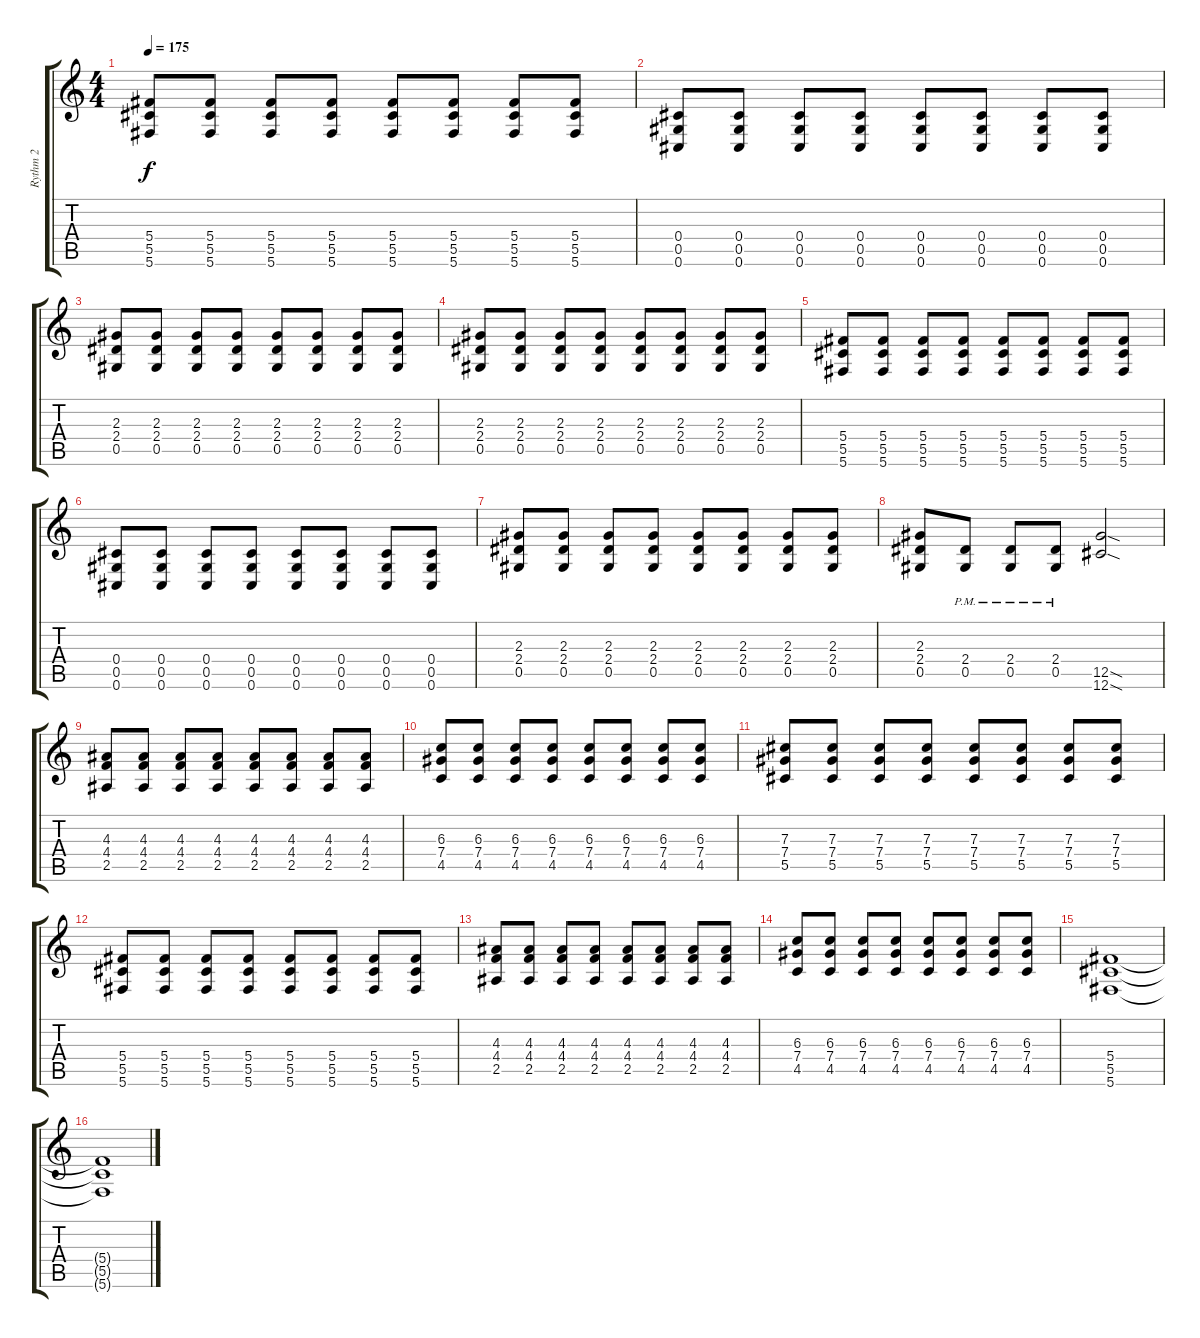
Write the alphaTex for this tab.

\track ("Rythm 2" "Rythm 2") {instrument distortionguitar}
\staff {score tabs}
\tuning (Eb4 Bb3 Gb3 Db3 Ab2 Db2) {hide}
\ts (4 4)
\tempo 175
\clef g2
\ks c
(5.4 5.5 5.6).8{dy f} (5.4 5.5 5.6).8 (5.4 5.5 5.6).8 (5.4 5.5 5.6).8 (5.4 5.5 5.6).8 (5.4 5.5 5.6).8 (5.4 5.5 5.6).8 (5.4 5.5 5.6).8 |
(0.4 0.5 0.6).8 (0.4 0.5 0.6).8 (0.4 0.5 0.6).8 (0.4 0.5 0.6).8 (0.4 0.5 0.6).8 (0.4 0.5 0.6).8 (0.4 0.5 0.6).8 (0.4 0.5 0.6).8 |
(2.3 2.4 0.5).8 (2.3 2.4 0.5).8 (2.3 2.4 0.5).8 (2.3 2.4 0.5).8 (2.3 2.4 0.5).8 (2.3 2.4 0.5).8 (2.3 2.4 0.5).8 (2.3 2.4 0.5).8 |
(2.3 2.4 0.5).8 (2.3 2.4 0.5).8 (2.3 2.4 0.5).8 (2.3 2.4 0.5).8 (2.3 2.4 0.5).8 (2.3 2.4 0.5).8 (2.3 2.4 0.5).8 (2.3 2.4 0.5).8 |
(5.4 5.5 5.6).8 (5.4 5.5 5.6).8 (5.4 5.5 5.6).8 (5.4 5.5 5.6).8 (5.4 5.5 5.6).8 (5.4 5.5 5.6).8 (5.4 5.5 5.6).8 (5.4 5.5 5.6).8 |
(0.4 0.5 0.6).8 (0.4 0.5 0.6).8 (0.4 0.5 0.6).8 (0.4 0.5 0.6).8 (0.4 0.5 0.6).8 (0.4 0.5 0.6).8 (0.4 0.5 0.6).8 (0.4 0.5 0.6).8 |
(2.3 2.4 0.5).8 (2.3 2.4 0.5).8 (2.3 2.4 0.5).8 (2.3 2.4 0.5).8 (2.3 2.4 0.5).8 (2.3 2.4 0.5).8 (2.3 2.4 0.5).8 (2.3 2.4 0.5).8 |
(2.3 2.4 0.5).8 (2.4{pm} 0.5{pm}).8 (2.4{pm} 0.5{pm}).8 (2.4{pm} 0.5{pm}).8 (12.5{sod} 12.6{sod}).2 |
(4.3 4.4 2.5).8 (4.3 4.4 2.5).8 (4.3 4.4 2.5).8 (4.3 4.4 2.5).8 (4.3 4.4 2.5).8 (4.3 4.4 2.5).8 (4.3 4.4 2.5).8 (4.3 4.4 2.5).8 |
(6.3 7.4 4.5).8 (6.3 7.4 4.5).8 (6.3 7.4 4.5).8 (6.3 7.4 4.5).8 (6.3 7.4 4.5).8 (6.3 7.4 4.5).8 (6.3 7.4 4.5).8 (6.3 7.4 4.5).8 |
(7.3 7.4 5.5).8 (7.3 7.4 5.5).8 (7.3 7.4 5.5).8 (7.3 7.4 5.5).8 (7.3 7.4 5.5).8 (7.3 7.4 5.5).8 (7.3 7.4 5.5).8 (7.3 7.4 5.5).8 |
(5.4 5.5 5.6).8 (5.4 5.5 5.6).8 (5.4 5.5 5.6).8 (5.4 5.5 5.6).8 (5.4 5.5 5.6).8 (5.4 5.5 5.6).8 (5.4 5.5 5.6).8 (5.4 5.5 5.6).8 |
(4.3 4.4 2.5).8 (4.3 4.4 2.5).8 (4.3 4.4 2.5).8 (4.3 4.4 2.5).8 (4.3 4.4 2.5).8 (4.3 4.4 2.5).8 (4.3 4.4 2.5).8 (4.3 4.4 2.5).8 |
(6.3 7.4 4.5).8 (6.3 7.4 4.5).8 (6.3 7.4 4.5).8 (6.3 7.4 4.5).8 (6.3 7.4 4.5).8 (6.3 7.4 4.5).8 (6.3 7.4 4.5).8 (6.3 7.4 4.5).8 |
(5.4 5.5 5.6).1{volume 1} |
(5.4{t} 5.5{t} 5.6{t}).1
